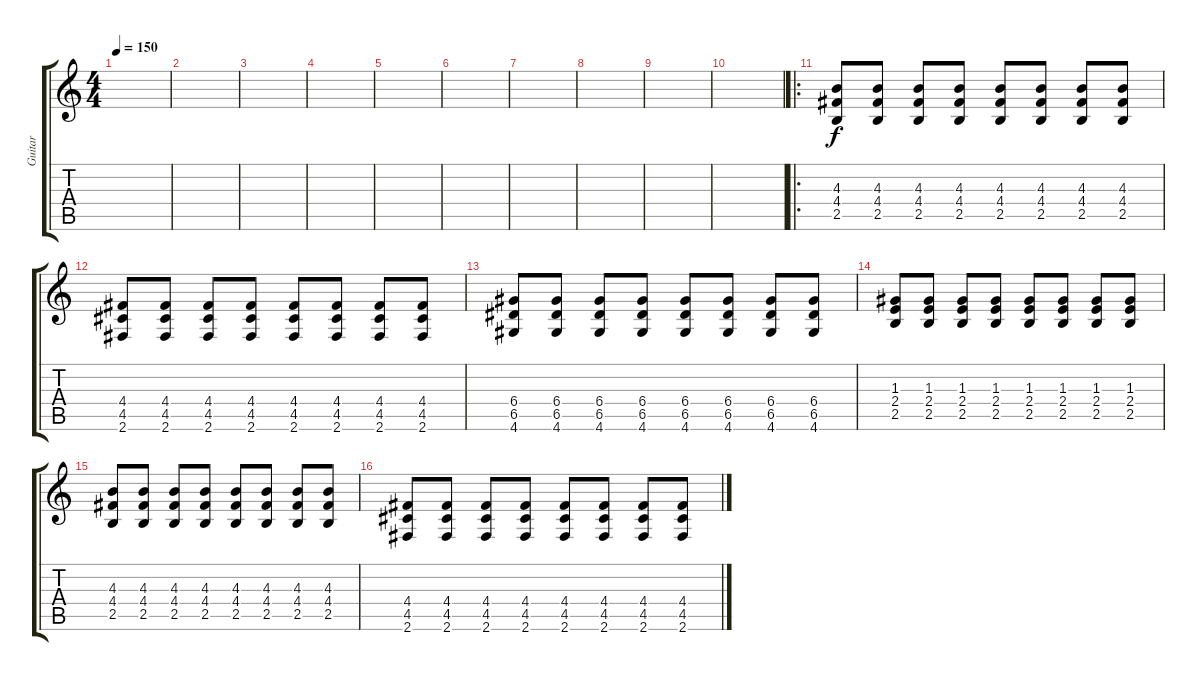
\track ("Guitar" "Guitar") {instrument distortionguitar}
\staff {score tabs}
\tuning (E4 B3 G3 D3 A2 E2) {hide}
\ts (4 4)
\tempo 150
\clef g2
\ks c
|
|
|
|
|
|
|
|
|
|
\ro
(4.3 4.4 2.5).8 (4.3 4.4 2.5).8 (4.3 4.4 2.5).8 (4.3 4.4 2.5).8 (4.3 4.4 2.5).8 (4.3 4.4 2.5).8 (4.3 4.4 2.5).8 (4.3 4.4 2.5).8 |
(4.4 4.5 2.6).8 (4.4 4.5 2.6).8 (4.4 4.5 2.6).8 (4.4 4.5 2.6).8 (4.4 4.5 2.6).8 (4.4 4.5 2.6).8 (4.4 4.5 2.6).8 (4.4 4.5 2.6).8 |
(6.4 6.5 4.6).8 (6.4 6.5 4.6).8 (6.4 6.5 4.6).8 (6.4 6.5 4.6).8 (6.4 6.5 4.6).8 (6.4 6.5 4.6).8 (6.4 6.5 4.6).8 (6.4 6.5 4.6).8 |
(1.3 2.4 2.5).8 (1.3 2.4 2.5).8 (1.3 2.4 2.5).8 (1.3 2.4 2.5).8 (1.3 2.4 2.5).8 (1.3 2.4 2.5).8 (1.3 2.4 2.5).8 (1.3 2.4 2.5).8 |
(4.3 4.4 2.5).8 (4.3 4.4 2.5).8 (4.3 4.4 2.5).8 (4.3 4.4 2.5).8 (4.3 4.4 2.5).8 (4.3 4.4 2.5).8 (4.3 4.4 2.5).8 (4.3 4.4 2.5).8 |
(4.4 4.5 2.6).8 (4.4 4.5 2.6).8 (4.4 4.5 2.6).8 (4.4 4.5 2.6).8 (4.4 4.5 2.6).8 (4.4 4.5 2.6).8 (4.4 4.5 2.6).8 (4.4 4.5 2.6).8
